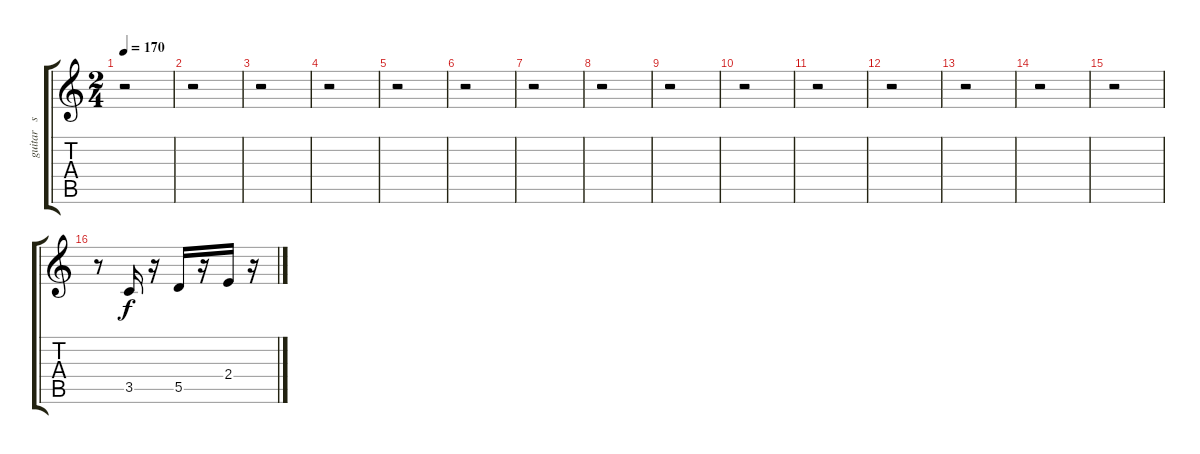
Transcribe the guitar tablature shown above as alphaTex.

\track ("guitar   solo    one" "guitar   s") {instrument overdrivenguitar}
\staff {score tabs}
\tuning (E4 B3 G3 D3 A2 E2) {hide}
\ts (2 4)
\tempo 170
\clef g2
\ks c
r.2{dy f} |
r.2 |
r.2 |
r.2 |
r.2 |
r.2 |
r.2 |
r.2 |
r.2 |
r.2 |
r.2 |
r.2 |
r.2 |
r.2 |
r.2 |
r.8 3.5.16 r.16 5.5.16 r.16 2.4.16 r.16
